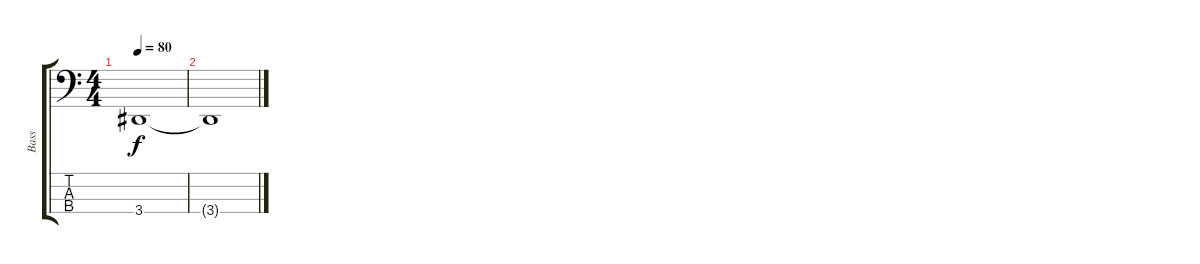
\track ("Bass" "Bass") {instrument electricbassfinger}
\staff {score tabs}
\tuning (G2 D2 A1 C1) {hide}
\ts (4 4)
\tempo 80
\clef f4
\ks c
3.4{t}.1{dy f} |
3.4{t}.1
